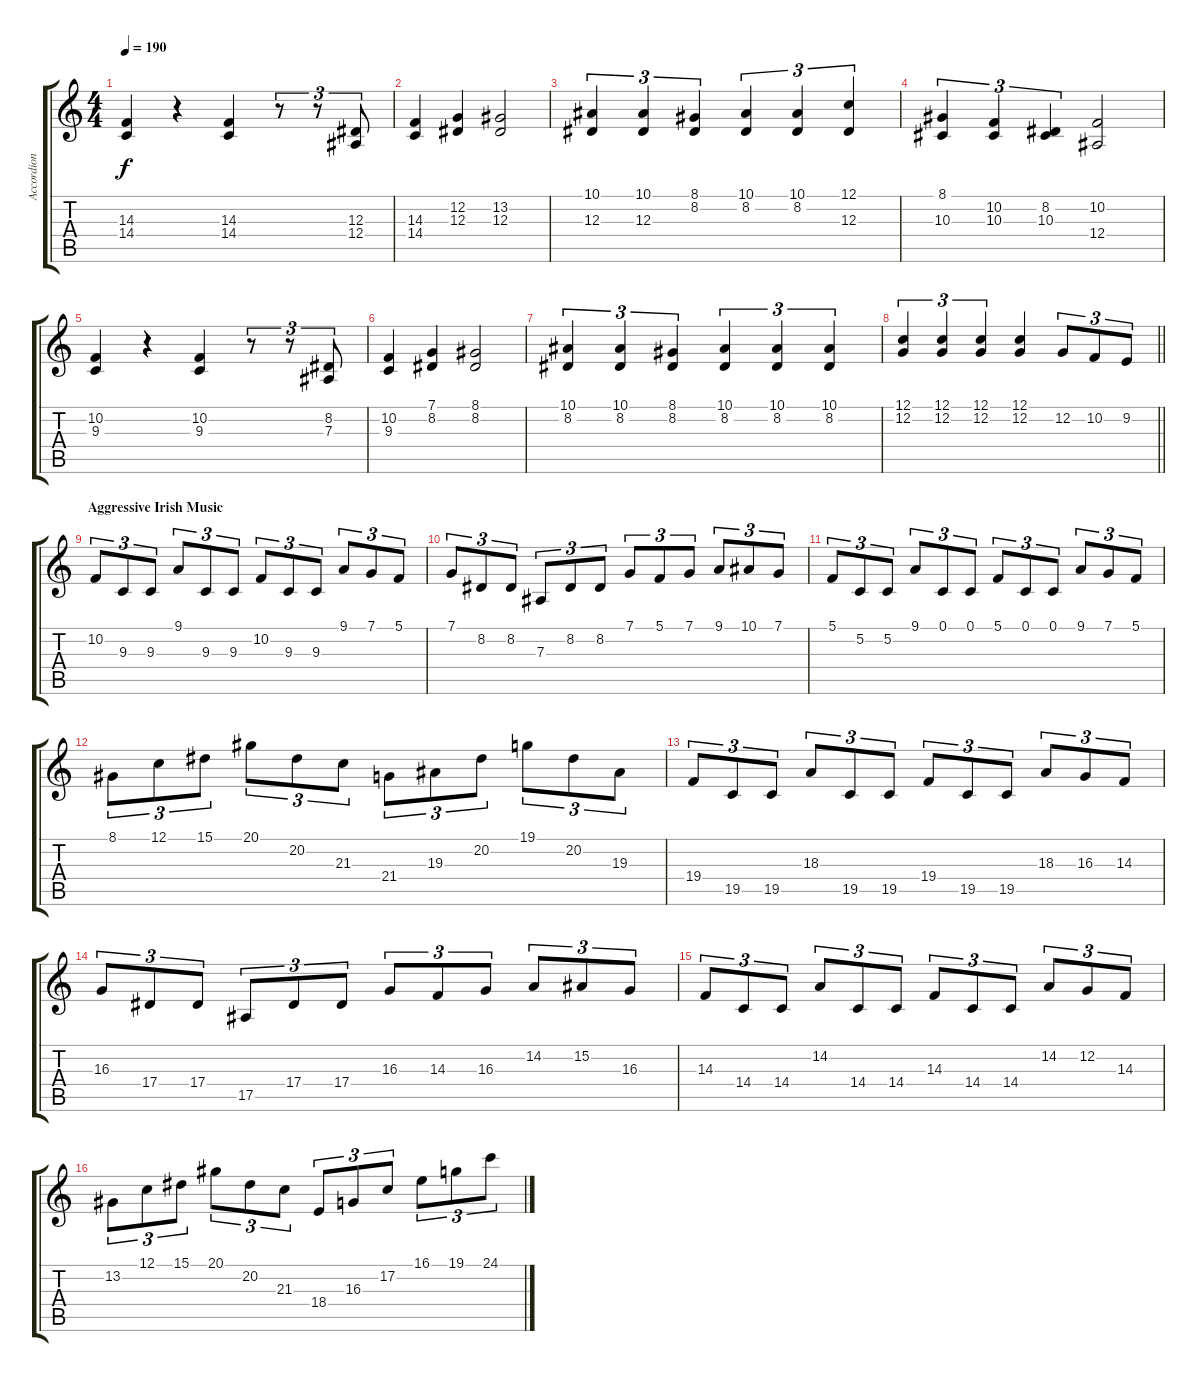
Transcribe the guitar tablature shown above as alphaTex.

\track ("Accordion" "Accordion") {instrument accordion}
\staff {score tabs}
\tuning (C4 G3 Eb3 Bb2 F2 C2) {hide}
\ts (4 4)
\tempo 190
\clef g2
\ks c
(14.3 14.4).4{dy f} r.4 (14.3 14.4).4 r.8{tu (3 2)} r.8{tu (3 2)} (12.3 12.4).8{tu (3 2)} |
(14.3 14.4).4 (12.2 12.3).4 (13.2 12.3).2 |
(10.1 12.3).4{tu (3 2)} (10.1 12.3).4{tu (3 2)} (8.1 8.2).4{tu (3 2)} (10.1 8.2).4{tu (3 2)} (10.1 8.2).4{tu (3 2)} (12.1 12.3).4{tu (3 2)} |
(8.1 10.3).4{tu (3 2)} (10.2 10.3).4{tu (3 2)} (8.2 10.3).4{tu (3 2)} (10.2 12.4).2 |
(10.2 9.3).4 r.4 (10.2 9.3).4 r.8{tu (3 2)} r.8{tu (3 2)} (8.2 7.3).8{tu (3 2)} |
(10.2 9.3).4 (7.1 8.2).4 (8.1 8.2).2 |
(10.1 8.2).4{tu (3 2)} (10.1 8.2).4{tu (3 2)} (8.1 8.2).4{tu (3 2)} (10.1 8.2).4{tu (3 2)} (10.1 8.2).4{tu (3 2)} (10.1 8.2).4{tu (3 2)} |
\barLineRight lightlight
(12.1 12.2).4{tu (3 2)} (12.1 12.2).4{tu (3 2)} (12.1 12.2).4{tu (3 2)} (12.1 12.2).4 12.2.8{tu (3 2)} 10.2.8{tu (3 2)} 9.2.8{tu (3 2)} |
\section ("" "Aggressive Irish Music")
10.2.8{tu (3 2)} 9.3.8{tu (3 2)} 9.3.8{tu (3 2)} 9.1.8{tu (3 2)} 9.3.8{tu (3 2)} 9.3.8{tu (3 2)} 10.2.8{tu (3 2)} 9.3.8{tu (3 2)} 9.3.8{tu (3 2)} 9.1.8{tu (3 2)} 7.1.8{tu (3 2)} 5.1.8{tu (3 2)} |
7.1.8{tu (3 2)} 8.2.8{tu (3 2)} 8.2.8{tu (3 2)} 7.3.8{tu (3 2)} 8.2.8{tu (3 2)} 8.2.8{tu (3 2)} 7.1.8{tu (3 2)} 5.1.8{tu (3 2)} 7.1.8{tu (3 2)} 9.1.8{tu (3 2)} 10.1.8{tu (3 2)} 7.1.8{tu (3 2)} |
5.1.8{tu (3 2)} 5.2.8{tu (3 2)} 5.2.8{tu (3 2)} 9.1.8{tu (3 2)} 0.1.8{tu (3 2)} 0.1.8{tu (3 2)} 5.1.8{tu (3 2)} 0.1.8{tu (3 2)} 0.1.8{tu (3 2)} 9.1.8{tu (3 2)} 7.1.8{tu (3 2)} 5.1.8{tu (3 2)} |
8.1.8{tu (3 2)} 12.1.8{tu (3 2)} 15.1.8{tu (3 2)} 20.1.8{tu (3 2)} 20.2.8{tu (3 2)} 21.3.8{tu (3 2)} 21.4.8{tu (3 2)} 19.3.8{tu (3 2)} 20.2.8{tu (3 2)} 19.1.8{tu (3 2)} 20.2.8{tu (3 2)} 19.3.8{tu (3 2)} |
19.4.8{tu (3 2)} 19.5.8{tu (3 2)} 19.5.8{tu (3 2)} 18.3.8{tu (3 2)} 19.5.8{tu (3 2)} 19.5.8{tu (3 2)} 19.4.8{tu (3 2)} 19.5.8{tu (3 2)} 19.5.8{tu (3 2)} 18.3.8{tu (3 2)} 16.3.8{tu (3 2)} 14.3.8{tu (3 2)} |
16.3.8{tu (3 2)} 17.4.8{tu (3 2)} 17.4.8{tu (3 2)} 17.5.8{tu (3 2)} 17.4.8{tu (3 2)} 17.4.8{tu (3 2)} 16.3.8{tu (3 2)} 14.3.8{tu (3 2)} 16.3.8{tu (3 2)} 14.2.8{tu (3 2)} 15.2.8{tu (3 2)} 16.3.8{tu (3 2)} |
14.3.8{tu (3 2)} 14.4.8{tu (3 2)} 14.4.8{tu (3 2)} 14.2.8{tu (3 2)} 14.4.8{tu (3 2)} 14.4.8{tu (3 2)} 14.3.8{tu (3 2)} 14.4.8{tu (3 2)} 14.4.8{tu (3 2)} 14.2.8{tu (3 2)} 12.2.8{tu (3 2)} 14.3.8{tu (3 2)} |
13.2.8{tu (3 2)} 12.1.8{tu (3 2)} 15.1.8{tu (3 2)} 20.1.8{tu (3 2)} 20.2.8{tu (3 2)} 21.3.8{tu (3 2)} 18.4.8{tu (3 2)} 16.3.8{tu (3 2)} 17.2.8{tu (3 2)} 16.1.8{tu (3 2)} 19.1.8{tu (3 2)} 24.1.8{tu (3 2)}
